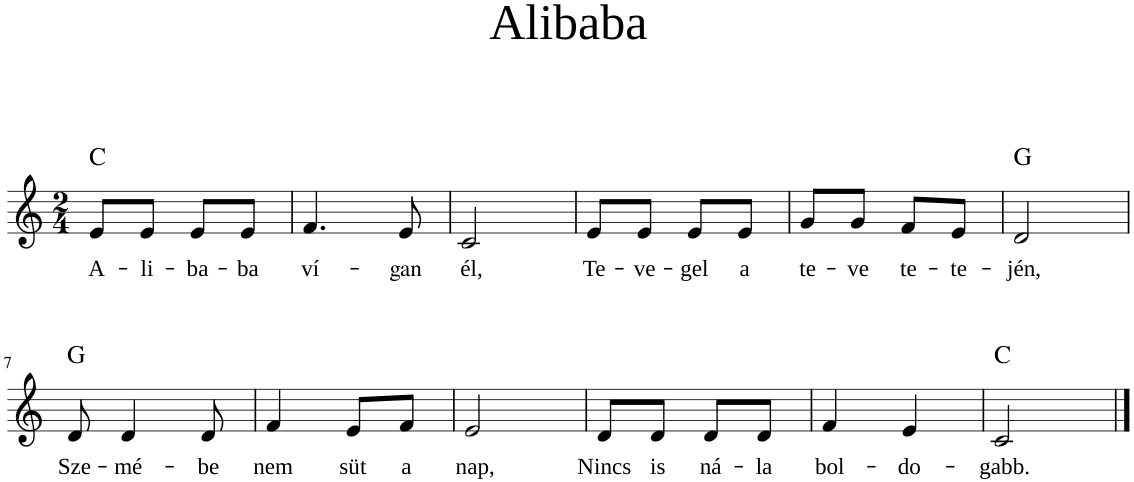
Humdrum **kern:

**kern	**text	**harte
*part1	*part1	*part1
*staff1	*staff1	*
*I"Piano	*	*
*I'Pno	*	*
*clefG2	*	*
*k[]	*	*
*M2/4	*	*
=1	=1	=1
!	!LO:LY:b	!LO:H:kt=N.C.
8e/L	A-	N
!	!LO:LY:b	!
8e/J	-li-	.
!	!LO:LY:b	!
8e/L	-ba-	.
!	!LO:LY:b	!
8e/J	-ba	.
=2	=2	=2
!	!LO:LY:b	!
4.f/	ví-	.
!	!LO:LY:b	!
8e/	-gan	.
=3	=3	=3
!	!LO:LY:b	!
2c/	él,	.
=4	=4	=4
!	!LO:LY:b	!
8e/L	Te-	.
!	!LO:LY:b	!
8e/J	-ve-	.
!	!LO:LY:b	!
8e/L	-gel	.
!	!LO:LY:b	!
8e/J	a	.
=5	=5	=5
!	!LO:LY:b	!
8g/L	te-	.
!	!LO:LY:b	!
8g/J	ve	.
!	!LO:LY:b	!
8f/L	te-	.
!	!LO:LY:b	!
8e/J	-te-	.
=6	=6	=6
!	!LO:LY:b	!LO:H:kt=N.C.
2d/	-jén,	N
!!LO:LB:g=z
=7	=7	=7
!	!LO:LY:b	!LO:H:kt=N.C.
8d/	Sze-	N
!	!LO:LY:b	!
4d/	-mé-	.
!	!LO:LY:b	!
8d/	-be	.
=8	=8	=8
!	!LO:LY:b	!
4f/	nem	.
!	!LO:LY:b	!
8e/L	süt	.
!	!LO:LY:b	!
8f/J	a	.
=9	=9	=9
!	!LO:LY:b	!
2e/	nap,	.
=10	=10	=10
!	!LO:LY:b	!
8d/L	Nincs	.
!	!LO:LY:b	!
8d/J	is	.
!	!LO:LY:b	!
8d/L	ná-	.
!	!LO:LY:b	!
8d/J	-la	.
=11	=11	=11
!	!LO:LY:b	!
4f/	bol-	.
!	!LO:LY:b	!
4e/	-do-	.
=12	=12	=12
!	!LO:LY:b	!LO:H:kt=N.C.
2c/	-gabb.	N
==	==	==
*-	*-	*-
